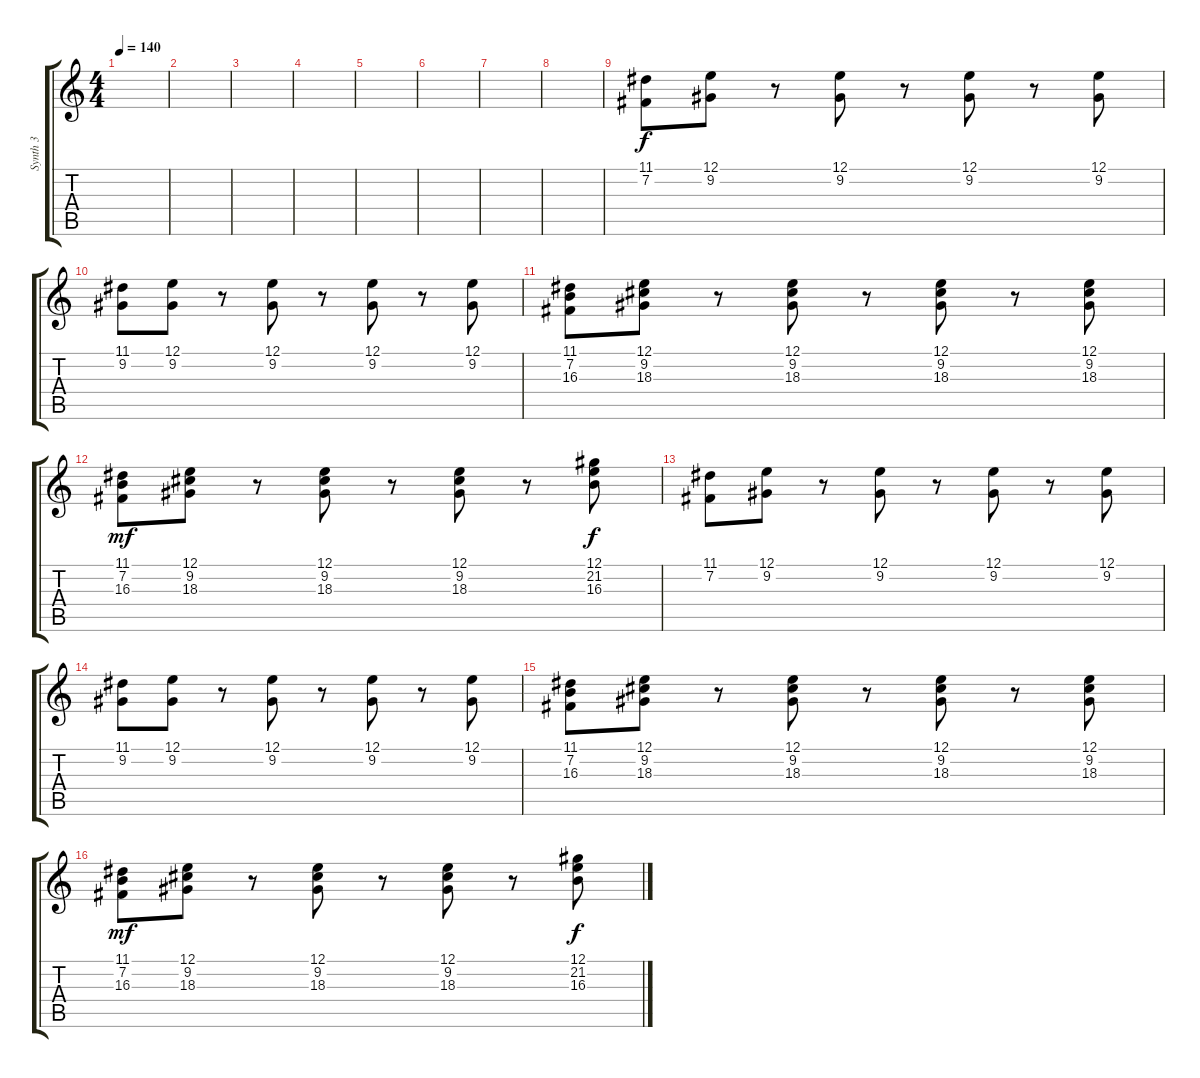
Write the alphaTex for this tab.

\track ("Synth 3" "Synth 3") {instrument lead4chiff}
\staff {score tabs}
\tuning (E4 B3 G3 D3 A2 E2) {hide}
\ts (4 4)
\tempo 140
\clef g2
\ks c
|
|
|
|
|
|
|
|
(11.1 7.2).8 (12.1 9.2).8 r.8 (12.1 9.2).8 r.8 (12.1 9.2).8 r.8 (12.1 9.2).8 |
(11.1 9.2).8 (12.1 9.2).8 r.8 (12.1 9.2).8 r.8 (12.1 9.2).8 r.8 (12.1 9.2).8 |
(11.1 7.2 16.3).8 (12.1 9.2 18.3).8 r.8 (12.1 9.2 18.3).8 r.8 (12.1 9.2 18.3).8 r.8 (12.1 9.2 18.3).8 |
(11.1 7.2 16.3).8{dy mf} (12.1 9.2 18.3).8 r.8 (12.1 9.2 18.3).8 r.8 (12.1 9.2 18.3).8 r.8 (12.1 21.2 16.3).8{dy f} |
(11.1 7.2).8 (12.1 9.2).8 r.8 (12.1 9.2).8 r.8 (12.1 9.2).8 r.8 (12.1 9.2).8 |
(11.1 9.2).8 (12.1 9.2).8 r.8 (12.1 9.2).8 r.8 (12.1 9.2).8 r.8 (12.1 9.2).8 |
(11.1 7.2 16.3).8 (12.1 9.2 18.3).8 r.8 (12.1 9.2 18.3).8 r.8 (12.1 9.2 18.3).8 r.8 (12.1 9.2 18.3).8 |
(11.1 7.2 16.3).8{dy mf} (12.1 9.2 18.3).8 r.8 (12.1 9.2 18.3).8 r.8 (12.1 9.2 18.3).8 r.8 (12.1 21.2 16.3).8{dy f}
